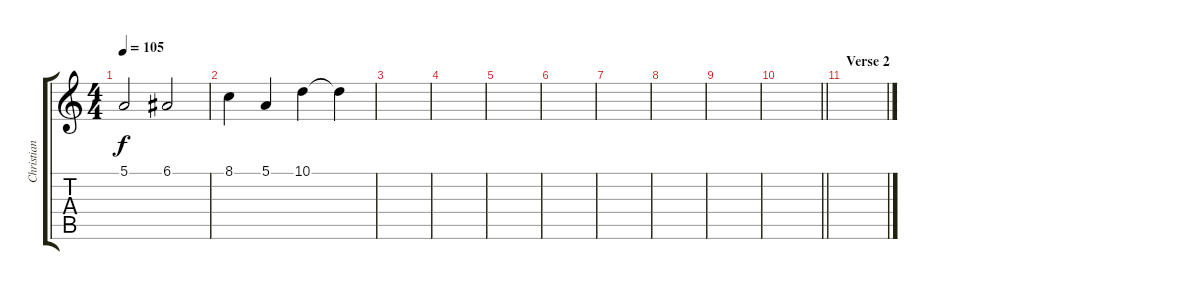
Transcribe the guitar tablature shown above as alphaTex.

\track ("Christian 1" "Christian ") {instrument fx7echoes}
\staff {score tabs}
\tuning (E4 B3 G3 D3 A2 D2) {hide}
\ts (4 4)
\tempo 105
\clef g2
\ks c
5.1.2{dy f} 6.1.2 |
8.1.4 5.1.4 10.1.4 10.1{t}.4 |
|
|
|
|
|
|
|
\barLineRight lightlight
|
\section ("" "Verse 2")
